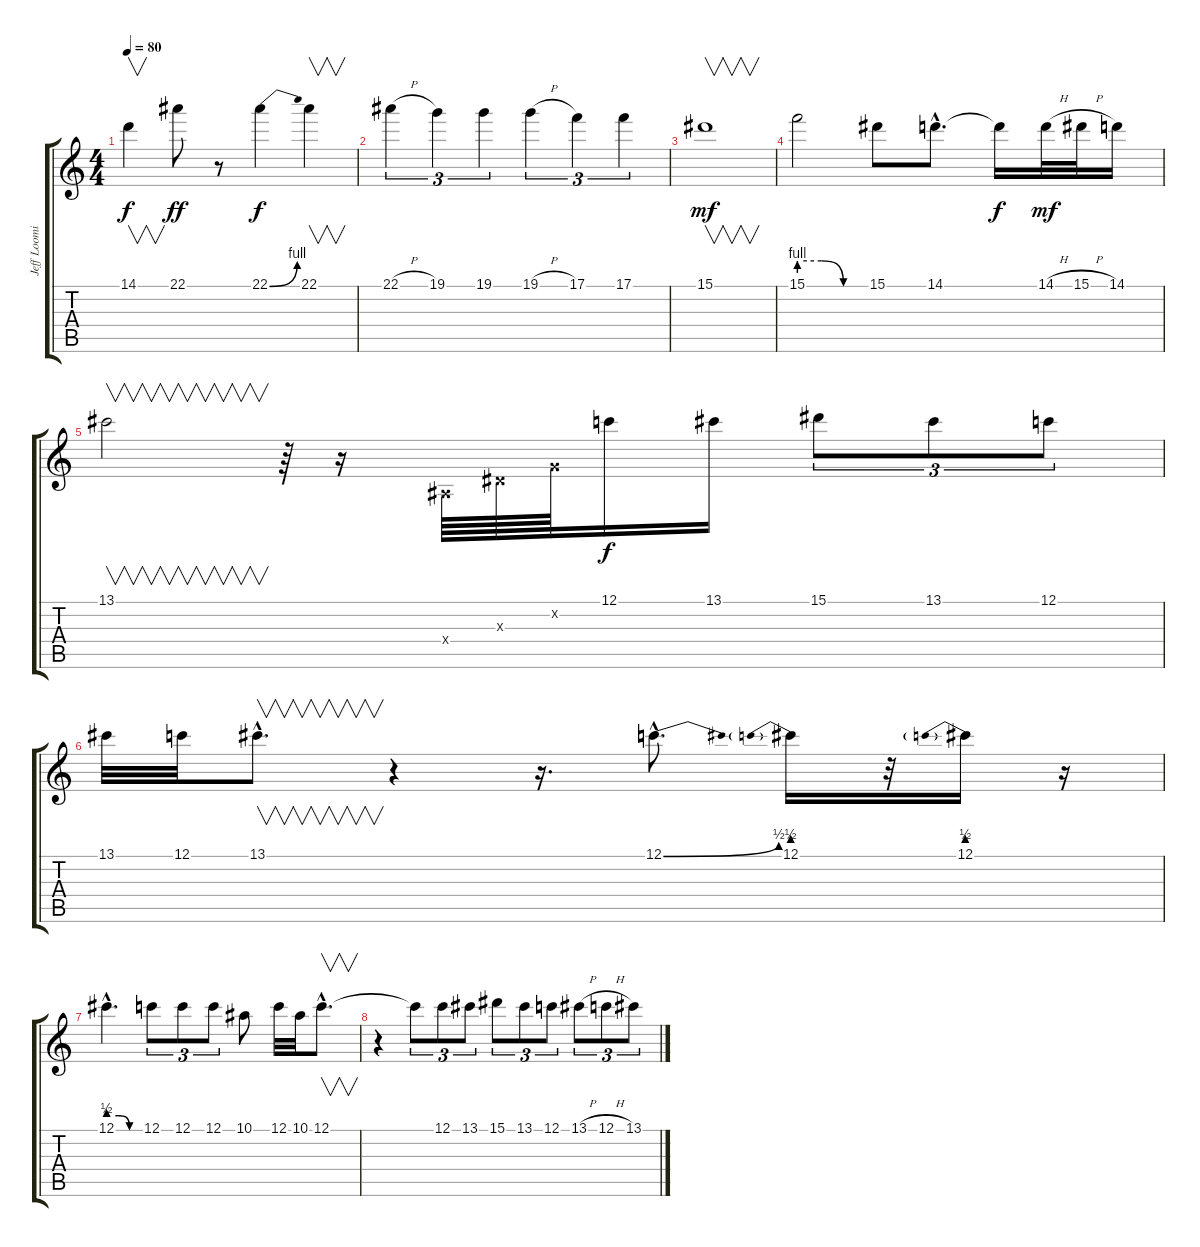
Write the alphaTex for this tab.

\track ("Jeff Loomis" "Jeff Loomi") {instrument electricguitarmuted}
\staff {score tabs}
\tuning (C4 G3 Eb3 Bb2 F2 C2) {hide}
\ts (4 4)
\tempo 80
\clef g2
\ks c
14.1.4{v dy f} 22.1.8{dy ff} r.8 22.1{be (bend 0 0 60 4)}.4{dy f} 22.1.4{v} |
22.1{h}.4{tu (3 2)} 19.1.4{tu (3 2)} 19.1.4{tu (3 2)} 19.1{h}.4{tu (3 2)} 17.1.4{tu (3 2)} 17.1.4{tu (3 2)} |
15.1.1{v dy mf} |
15.1{be (custom 0 4 20 4 40 0 60 0)}.2 15.1.8 14.1{hac}.8{d} 14.1{t}.16{dy f} 14.1{h}.32{dy mf} 15.1{h}.32 14.1.16 |
13.1.2{v} r.64 r.16 0.4{x}.64 0.3{x}.64 0.2{x}.64 12.1.16{dy f} 13.1.16 15.1.8{tu (3 2)} 13.1.8{tu (3 2)} 12.1.8{tu (3 2)} |
13.1.32 12.1.32 13.1{hac}.8{v d} r.4 r.16{d} 12.1{be (bend 0 0 60 2) hac}.8{d} 12.1{be (prebend 0 2 60 2)}.16 r.32 12.1{be (prebend 0 2 60 2)}.16 r.16 |
12.1{be (custom 0 2 20 2 40 0 60 0) hac}.4{d} 12.1.8{tu (3 2)} 12.1.8{tu (3 2)} 12.1.8{tu (3 2)} 10.1.8 12.1.32 10.1.32 12.1{hac}.8{v d} |
r.4 12.1{t}.8{tu (3 2)} 12.1.8{tu (3 2)} 13.1.8{tu (3 2)} 15.1.8{tu (3 2)} 13.1.8{tu (3 2)} 12.1.8{tu (3 2)} 13.1{h}.8{tu (3 2)} 12.1{h}.8{tu (3 2)} 13.1.8{tu (3 2)}
